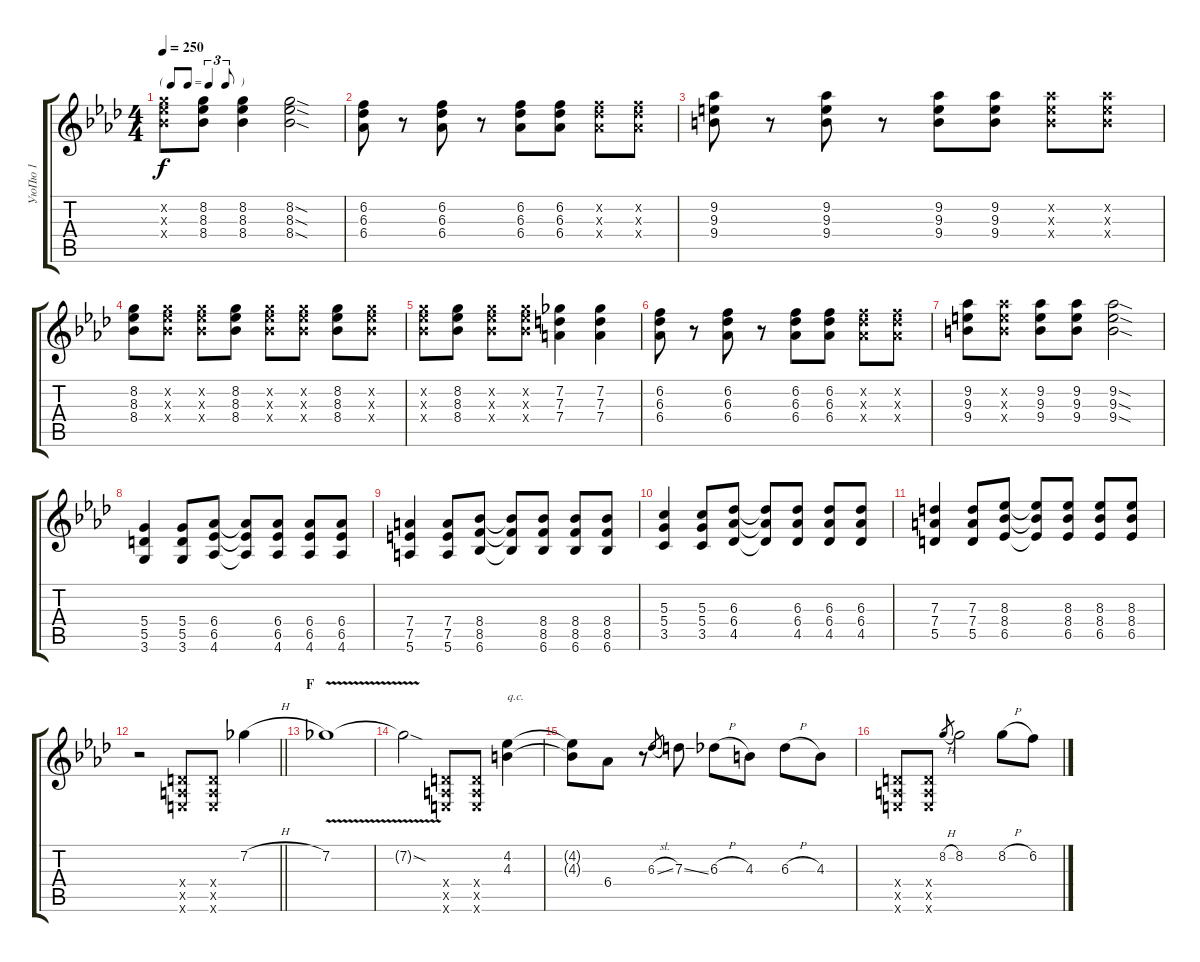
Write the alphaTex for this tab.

\track ("УюПю 1" "УюПю 1") {instrument overdrivenguitar}
\staff {score tabs}
\tuning (E4 B3 G3 D3 A2 E2) {hide}
\ts (4 4)
\tf triplet8th
\tempo 250
\clef g2
\ks ab
(8.2{x} 8.3{x} 8.4{x}).8{dy f} (8.2 8.3 8.4).8 (8.2 8.3 8.4).4 (8.2{sod} 8.3{sod} 8.4{sod}).2 |
(6.2 6.3 6.4).8 r.8 (6.2 6.3 6.4).8 r.8 (6.2 6.3 6.4).8 (6.2 6.3 6.4).8 (6.2{x} 6.3{x} 6.4{x}).8 (6.2{x} 6.3{x} 6.4{x}).8 |
(9.2 9.3 9.4).8 r.8 (9.2 9.3 9.4).8 r.8 (9.2 9.3 9.4).8 (9.2 9.3 9.4).8 (9.2{x} 9.3{x} 9.4{x}).8 (9.2{x} 9.3{x} 9.4{x}).8 |
(8.2 8.3 8.4).8 (8.2{x} 8.3{x} 8.4{x}).8 (8.2{x} 8.3{x} 8.4{x}).8 (8.2 8.3 8.4).8 (8.2{x} 8.3{x} 8.4{x}).8 (8.2{x} 8.3{x} 8.4{x}).8 (8.2 8.3 8.4).8 (8.2{x} 8.3{x} 8.4{x}).8 |
(8.2{x} 8.3{x} 8.4{x}).8 (8.2 8.3 8.4).8 (8.2{x} 8.3{x} 8.4{x}).8 (8.2{x} 8.3{x} 8.4{x}).8 (7.2 7.3 7.4).4 (7.2 7.3 7.4).4 |
(6.2 6.3 6.4).8 r.8 (6.2 6.3 6.4).8 r.8 (6.2 6.3 6.4).8 (6.2 6.3 6.4).8 (6.2{x} 6.3{x} 6.4{x}).8 (6.2{x} 6.3{x} 6.4{x}).8 |
(9.2 9.3 9.4).8 (9.2{x} 9.3{x} 9.4{x}).8 (9.2 9.3 9.4).8 (9.2 9.3 9.4).8 (9.2{sod} 9.3{sod} 9.4{sod}).2 |
(5.4 5.5 3.6).4 (5.4 5.5 3.6).8 (6.4 6.5 4.6).8 (6.4{t} 6.5{t} 4.6{t}).8 (6.4 6.5 4.6).8 (6.4 6.5 4.6).8 (6.4 6.5 4.6).8 |
(7.4 7.5 5.6).4 (7.4 7.5 5.6).8 (8.4 8.5 6.6).8 (8.4{t} 8.5{t} 6.6{t}).8 (8.4 8.5 6.6).8 (8.4 8.5 6.6).8 (8.4 8.5 6.6).8 |
(5.3 5.4 3.5).4 (5.3 5.4 3.5).8 (6.3 6.4 4.5).8 (6.3{t} 6.4{t} 4.5{t}).8 (6.3 6.4 4.5).8 (6.3 6.4 4.5).8 (6.3 6.4 4.5).8 |
(7.3 7.4 5.5).4 (7.3 7.4 5.5).8 (8.3 8.4 6.5).8 (8.3{t} 8.4{t} 6.5{t}).8 (8.3 8.4 6.5).8 (8.3 8.4 6.5).8 (8.3 8.4 6.5).8 |
\barLineRight lightlight
r.2 (0.4{x} 0.5{x} 0.6{x}).8{volume 16} (0.4{x} 0.5{x} 0.6{x}).8 7.2{h}.4 |
\section ("" "F")
7.2{v}.1 |
7.2{v sod t}.2 (0.4{x} 0.5{x} 0.6{x}).8 (0.4{x} 0.5{x} 0.6{x}).8 (4.2 4.3).4{txt "q.c."} |
(4.2{t} 4.3{t}).8 6.4.8 r.8 6.3{sl}.8{gr} 7.3{ss}.8 6.3{h}.8 4.3.8 6.3{h}.8 4.3.8 |
(0.4{x} 0.5{x} 0.6{x}).8 (0.4{x} 0.5{x} 0.6{x}).8 8.2{h}.8{gr} 8.2.2 8.2{h}.8 6.2.8
